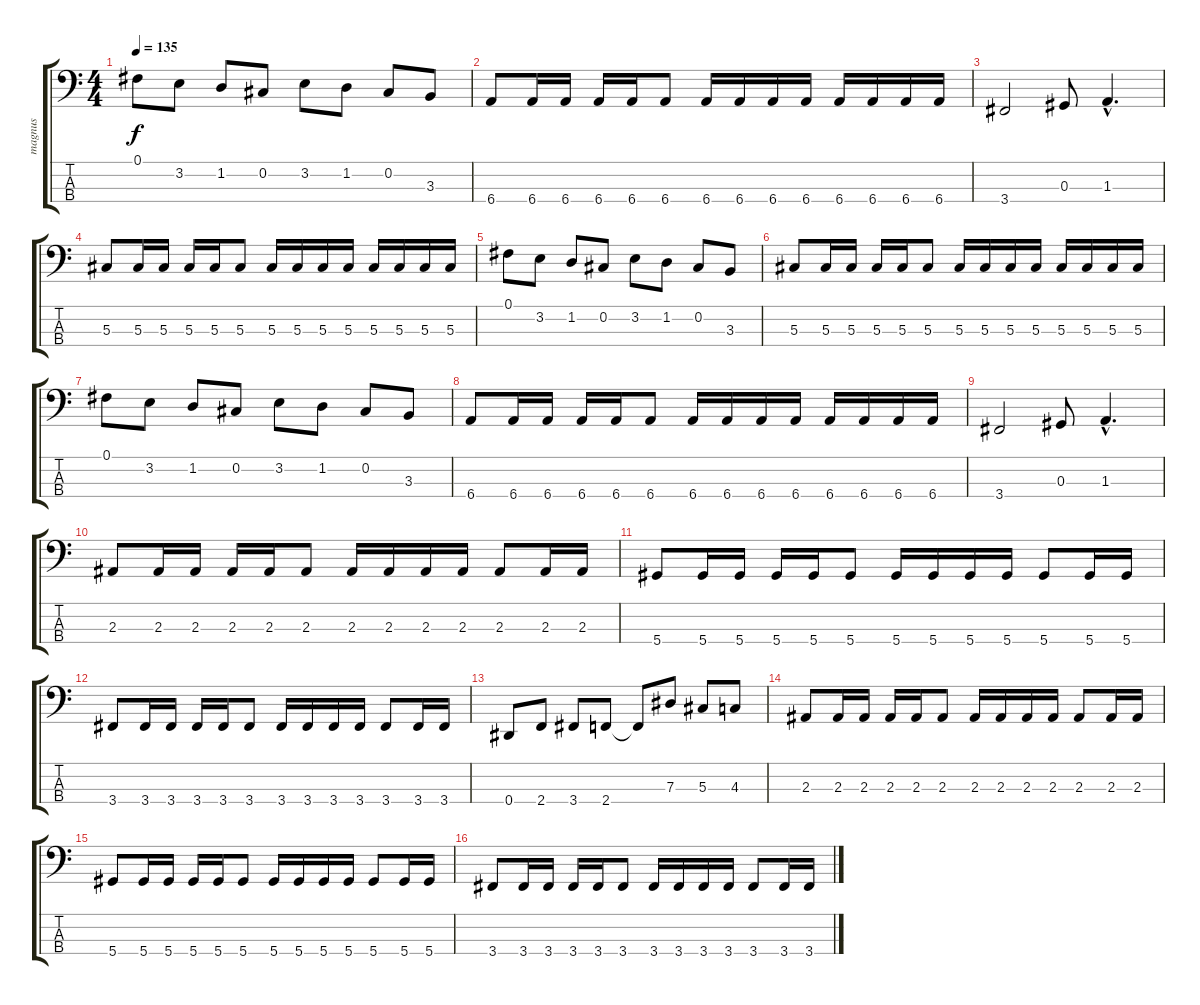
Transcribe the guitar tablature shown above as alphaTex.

\track ("magnus" "magnus") {instrument electricbassfinger}
\staff {score tabs}
\tuning (Gb2 Db2 Ab1 Eb1) {hide}
\ts (4 4)
\tempo 135
\clef f4
\ks c
0.1.8{dy f} 3.2.8 1.2.8 0.2.8 3.2.8 1.2.8 0.2.8 3.3.8 |
6.4.8 6.4.16 6.4.16 6.4.16 6.4.16 6.4.8 6.4.16 6.4.16 6.4.16 6.4.16 6.4.16 6.4.16 6.4.16 6.4.16 |
3.4.2 0.3.8 1.3{hac}.4{d} |
5.3.8 5.3.16 5.3.16 5.3.16 5.3.16 5.3.8 5.3.16 5.3.16 5.3.16 5.3.16 5.3.16 5.3.16 5.3.16 5.3.16 |
0.1.8 3.2.8 1.2.8 0.2.8 3.2.8 1.2.8 0.2.8 3.3.8 |
5.3.8 5.3.16 5.3.16 5.3.16 5.3.16 5.3.8 5.3.16 5.3.16 5.3.16 5.3.16 5.3.16 5.3.16 5.3.16 5.3.16 |
0.1.8 3.2.8 1.2.8 0.2.8 3.2.8 1.2.8 0.2.8 3.3.8 |
6.4.8 6.4.16 6.4.16 6.4.16 6.4.16 6.4.8 6.4.16 6.4.16 6.4.16 6.4.16 6.4.16 6.4.16 6.4.16 6.4.16 |
3.4.2 0.3.8 1.3{hac}.4{d} |
2.3.8 2.3.16 2.3.16 2.3.16 2.3.16 2.3.8 2.3.16 2.3.16 2.3.16 2.3.16 2.3.8 2.3.16 2.3.16 |
5.4.8 5.4.16 5.4.16 5.4.16 5.4.16 5.4.8 5.4.16 5.4.16 5.4.16 5.4.16 5.4.8 5.4.16 5.4.16 |
3.4.8 3.4.16 3.4.16 3.4.16 3.4.16 3.4.8 3.4.16 3.4.16 3.4.16 3.4.16 3.4.8 3.4.16 3.4.16 |
0.4.8 2.4.8 3.4.8 2.4.8 2.4{t}.8 7.3.8 5.3.8 4.3.8 |
2.3.8 2.3.16 2.3.16 2.3.16 2.3.16 2.3.8 2.3.16 2.3.16 2.3.16 2.3.16 2.3.8 2.3.16 2.3.16 |
5.4.8 5.4.16 5.4.16 5.4.16 5.4.16 5.4.8 5.4.16 5.4.16 5.4.16 5.4.16 5.4.8 5.4.16 5.4.16 |
3.4.8 3.4.16 3.4.16 3.4.16 3.4.16 3.4.8 3.4.16 3.4.16 3.4.16 3.4.16 3.4.8 3.4.16 3.4.16
